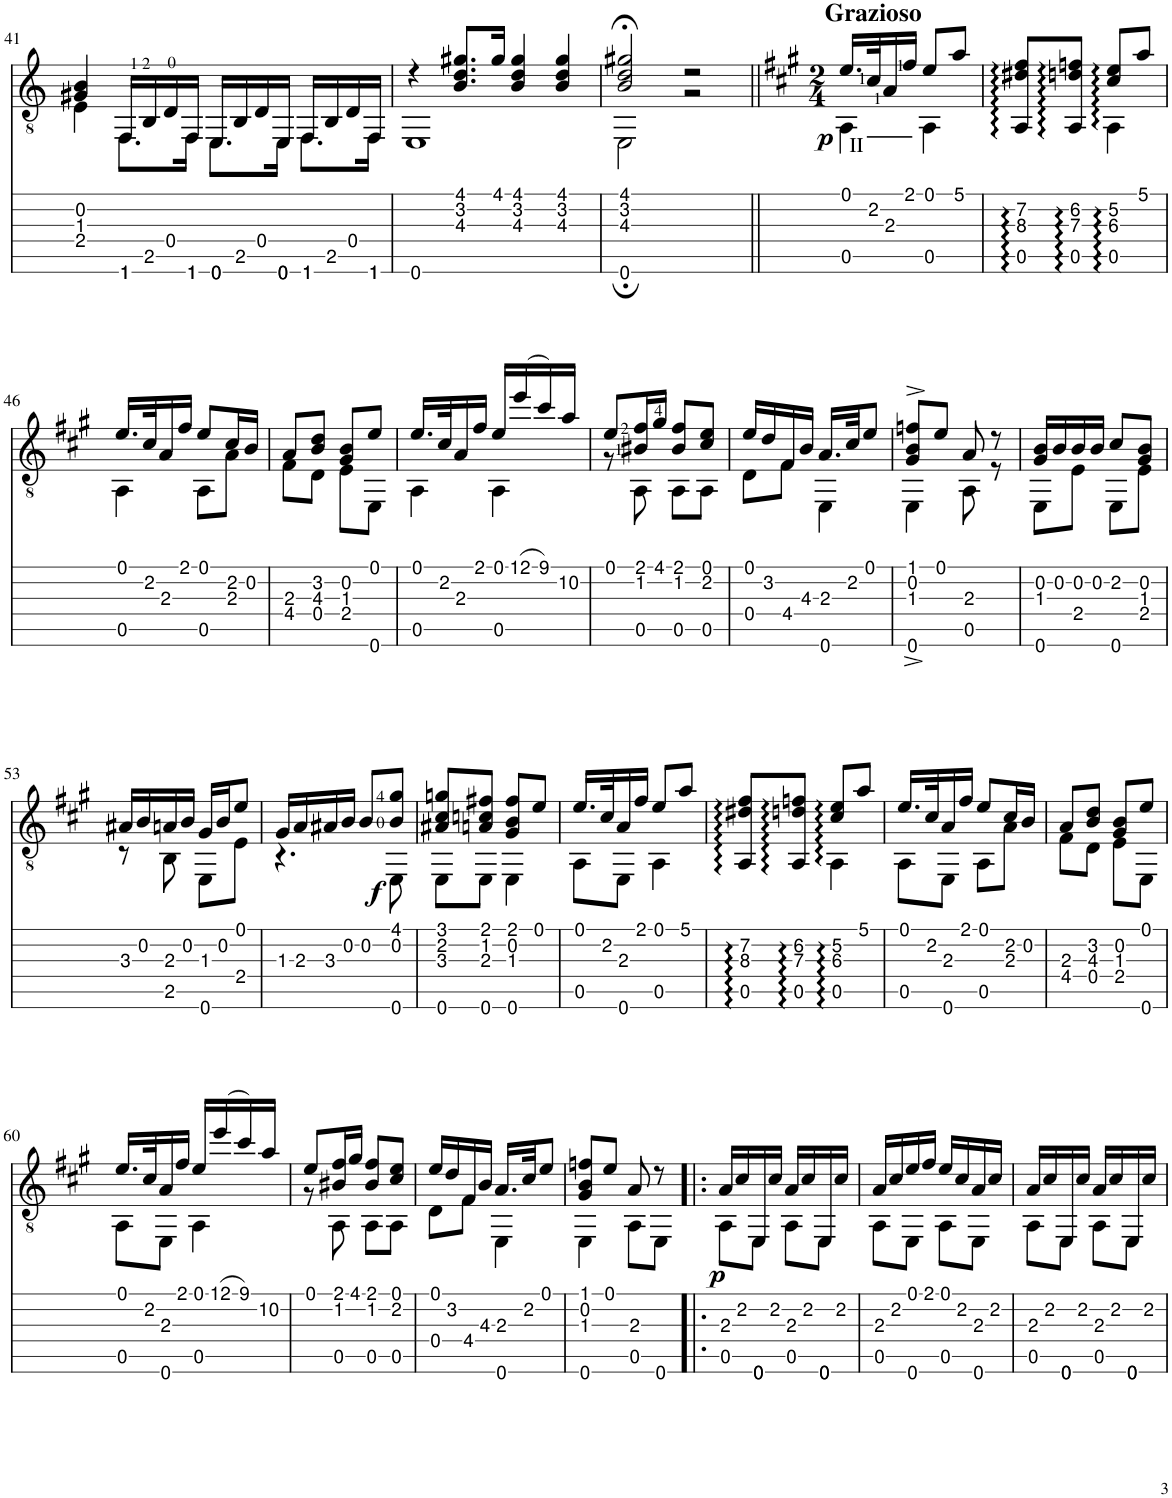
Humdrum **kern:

**kern	**kern	**dynam
*part1	*part1	*part1
*staff2	*staff1	*staff1/2
*I"Guitar	*	*
*I'Guit.	*	*
!!LO:PB:g=z
*	*clefGv2	*
*k[]	*k[]	*
*M4/4	*M4/4	*
*met(c)	*met(c)	*
=41	=41	=41
*^	*^	*
4G# 4B	4E	4G#X/ 4B/	4E\	.
16FFLL	8.FFL	16FF/LL	8.FF\L	.
16BBJ	.	16BB/	.	.
16DL	.	16D/	.	.
16FFJJ	16FFJk	16FF/JJ	16FF\Jk	.
16EELL	8.EEL	16EE/LL	8.EE\L	.
16BBJ	.	16BB/	.	.
16DL	.	16D/	.	.
16EEJJ	16EEJk	16EE/JJ	16EE\Jk	.
16FFLL	8.FFL	16FF/LL	8.FF\L	.
16BBJ	.	16BB/	.	.
16DL	.	16D/	.	.
16FFJJ	16FFJk	16FF/JJ	16FF\Jk	.
=42	=42	=42	=42	=42
4r	1EE	4r	1EE	.
8.B\ 8.d\ 8.g#\L	.	8.B/ 8.d/ 8.g#X/L	.	.
16g#Jk	.	16g#/Jk	.	.
4B 4d 4g#	.	4B/ 4d/ 4g#/	.	.
4B 4d 4g#	.	4B/ 4d/ 4g#/	.	.
=43	=43	=43	=43	=43
2B; 2d; 2g#;	2EE	2B/;< 2d/;< 2g#X/;<	2EE\	.
2r	2r	2r	2r	.
=44||	=44||	=44||	=44||	=44||
*k[f#c#g#]	*	*k[f#c#g#]	*	*
*M2/4	*	*M2/4	*	*
!	!	!LO:TX:a:B:t=Grazioso	!	!
!	!	!	!	!LO:DY:b
16.eLL	4AA	16.e/LL	4AA\	p
!	!	!LO:TX:b:t=II	!	!
32c#Jk	.	32c#/K	.	.
16AL	.	16A/	.	.
16f#JJ	.	16f#/JJ	.	.
8eL	4AA	8e/L	4AA\	.
8aJ	.	8a/J	.	.
=45	=45	=45	=45	=45
8AA\ 8d#\ 8f#\L	4r	8AA/ 8d#X/ 8f#/L	4ryy	.
8AA\ 8d\ 8f\J	.	8AA/ 8dn/ 8fn/J	.	.
8c#\ 8e\L	4AA	8c#/ 8e/L	4AA\	.
8aJ	.	8a/J	.	.
!!LO:LB:g=z	!!
=46	=46	=46	=46	=46
16.eLL	4AA	16.e/LL	4AA\	.
32c#Jk	.	32c#/K	.	.
16AL	.	16A/	.	.
16f#JJ	.	16f#/JJ	.	.
8eL	8AAL	8e/L	8AA\L	.
16c#L	8AJ	16c#/L	8A\J	.
16BJJ	.	16B/JJ	.	.
=47	=47	=47	=47	=47
8AL	8F#L	8A/L	8F#\L	.
8B\ 8d\J	8DJ	8B/ 8d/J	8D\J	.
8G#\ 8B\L	8EL	8G#/ 8B/L	8E\L	.
8eJ	8EEJ	8e/J	8EE\J	.
=48	=48	=48	=48	=48
16.eLL	4AA	16.e/LL	4AA\	.
32c#Jk	.	32c#/K	.	.
16AL	.	16A/	.	.
16f#JJ	.	16f#/JJ	.	.
16eLL	4AA	16e/LL	4AA\	.
16eeJ	.	(16ee/	.	.
16cc#L	.	16cc#/)	.	.
16aJJ	.	16a/JJ	.	.
=49	=49	=49	=49	=49
8eL	8r	8e/L	8r	.
16B#\ 16f#\L	8AA	16B#X/ 16f#/L	8AA\	.
16g#JJ	.	16g#/JJ	.	.
8B#\ 8f#\L	8AAL	8B#/ 8f#/L	8AA\L	.
8c#\ 8e\J	8AAJ	8c#/ 8e/J	8AA\J	.
=50	=50	=50	=50	=50
16eLL	8DL	16e/LL	8D\L	.
16dJ	.	16d/	.	.
16F#L	8F#J	16F#/	8F#\J	.
16BJJ	.	16B/JJ	.	.
16.ALL	4EE	16.A/LL	4EE\	.
32c#Jk	.	32c#/JK	.	.
8eJ	.	8e/J	.	.
=51	=51	=51	=51	=51
8G#^\ 8B^\ 8f^\L	4EE	8G#/^ 8B/^ 8fn/^L	4EE\	.
8eJ	.	8e/J	.	.
8A	8AA	8A/	8AA\	.
8r	8r	8r	8r	.
=52	=52	=52	=52	=52
16G#\ 16B\LL	8EEL	16G#/ 16B/LL	8EE\L	.
16BJ	.	16B/	.	.
16BL	8EJ	16B/	8E\J	.
16BJJ	.	16B/JJ	.	.
8c#L	8EEL	8c#/L	8EE\L	.
8G#\ 8B\J	8EJ	8G#/ 8B/J	8E\J	.
!!LO:LB:g=z	!!
=53	=53	=53	=53	=53
16A#LL	8r	16A#X/LL	8r	.
16BJ	.	16B/	.	.
16AL	8BB	16An/	8BB\	.
16BJJ	.	16B/JJ	.	.
16G#LL	8EEL	16G#/LL	8EE\L	.
16BJ	.	16B/J	.	.
8eJ	8EJ	8e/J	8E\J	.
=54	=54	=54	=54	=54
16G#LL	4.r	16G#/LL	4.r	.
16AJ	.	16A/	.	.
16A#L	.	16A#X/	.	.
16BJJ	.	16B/JJ	.	.
8BL	.	8B/L	.	.
!	!	!	!	!LO:DY:b
8B\ 8g#\J	8EE	8B/ 8g#/J	8EE\	f
=55	=55	=55	=55	=55
8A#\ 8c#\ 8g\L	8EEL	8A#X/ 8c#/ 8gn/L	8EE\L	.
8A\ 8c\ 8f#X\J	8EEJ	8An/ 8cn/ 8f#X/J	8EE\J	.
8G#\ 8B\ 8f#\L	4EE	8G#/ 8B/ 8f#/L	4EE\	.
8eJ	.	8e/J	.	.
=56	=56	=56	=56	=56
16.eLL	8AAL	16.e/LL	8AA\L	.
32c#Jk	.	32c#/K	.	.
16AL	8EEJ	16A/	8EE\J	.
16f#JJ	.	16f#/JJ	.	.
8eL	4AA	8e/L	4AA\	.
8aJ	.	8a/J	.	.
=57	=57	=57	=57	=57
8AA\ 8d#X\ 8f#\L	4ryy	8AA/ 8d#X/ 8f#/L	4ryy	.
8AA\ 8dn\ 8fn\J	.	8AA/ 8dn/ 8fn/J	.	.
8c#\ 8e\L	4AA	8c#/ 8e/L	4AA\	.
8aJ	.	8a/J	.	.
=58	=58	=58	=58	=58
16.eLL	8AAL	16.e/LL	8AA\L	.
32c#Jk	.	32c#/K	.	.
16AL	8EEJ	16A/	8EE\J	.
16f#JJ	.	16f#/JJ	.	.
8eL	8AAL	8e/L	8AA\L	.
16c#L	8AJ	16c#/L	8A\J	.
16BJJ	.	16B/JJ	.	.
=59	=59	=59	=59	=59
8AL	8F#L	8A/L	8F#\L	.
8B\ 8d\J	8DJ	8B/ 8d/J	8D\J	.
8G#\ 8B\L	8EL	8G#/ 8B/L	8E\L	.
8eJ	8EEJ	8e/J	8EE\J	.
!!LO:LB:g=z	!!
=60	=60	=60	=60	=60
16.eLL	8AAL	16.e/LL	8AA\L	.
32c#Jk	.	32c#/K	.	.
16AL	8EEJ	16A/	8EE\J	.
16f#JJ	.	16f#/JJ	.	.
16eLL	4AA	16e/LL	4AA\	.
16eeJ	.	(16ee/	.	.
16cc#L	.	16cc#/)	.	.
16aJJ	.	16a/JJ	.	.
=61	=61	=61	=61	=61
8eL	8r	8e/L	8r	.
16B#\ 16f#\L	8AA	16B#X/ 16f#/L	8AA\	.
16g#JJ	.	16g#/JJ	.	.
8B#\ 8f#\L	8AAL	8B#/ 8f#/L	8AA\L	.
8c#\ 8e\J	8AAJ	8c#/ 8e/J	8AA\J	.
=62	=62	=62	=62	=62
16eLL	8DL	16e/LL	8D\L	.
16dJ	.	16d/	.	.
16F#L	8F#J	16F#/	8F#\J	.
16BJJ	.	16B/JJ	.	.
16.ALL	4EE	16.A/LL	4EE\	.
32c#Jk	.	32c#/JK	.	.
8eJ	.	8e/J	.	.
=63	=63	=63	=63	=63
8G#\ 8B\ 8f\L	4EE	8G#/ 8B/ 8fn/L	4EE\	.
8eJ	.	8e/J	.	.
8A	8AAL	8A/	8AA\L	.
8r	8EEJ	8r	8EE\J	.
=64!|:	=64!|:	=64!|:	=64!|:	=64!|:
!	!	!	!	!LO:DY:b
16ALL	8AAL	16A/LL	8AA\L	p
16c#J	.	16c#/	.	.
16EEL	8EEJ	16EE/	8EE\J	.
16c#JJ	.	16c#/JJ	.	.
16ALL	8AAL	16A/LL	8AA\L	.
16c#J	.	16c#/	.	.
16EEL	8EEJ	16EE/	8EE\J	.
16c#JJ	.	16c#/JJ	.	.
=65	=65	=65	=65	=65
16ALL	8AAL	16A/LL	8AA\L	.
16c#J	.	16c#/	.	.
16eL	8EEJ	16e/	8EE\J	.
16f#JJ	.	16f#/JJ	.	.
16eLL	8AAL	16e/LL	8AA\L	.
16c#J	.	16c#/	.	.
16AL	8EEJ	16A/	8EE\J	.
16c#JJ	.	16c#/JJ	.	.
=66	=66	=66	=66	=66
16ALL	8AAL	16A/LL	8AA\L	.
16c#J	.	16c#/	.	.
16EEL	8EEJ	16EE/	8EE\J	.
16c#JJ	.	16c#/JJ	.	.
16ALL	8AAL	16A/LL	8AA\L	.
16c#J	.	16c#/	.	.
16EEL	8EEJ	16EE/	8EE\J	.
16c#JJ	.	16c#/JJ	.	.
*v	*v	*	*	*
*	*v	*v	*
=	=	=
*-	*-	*-
